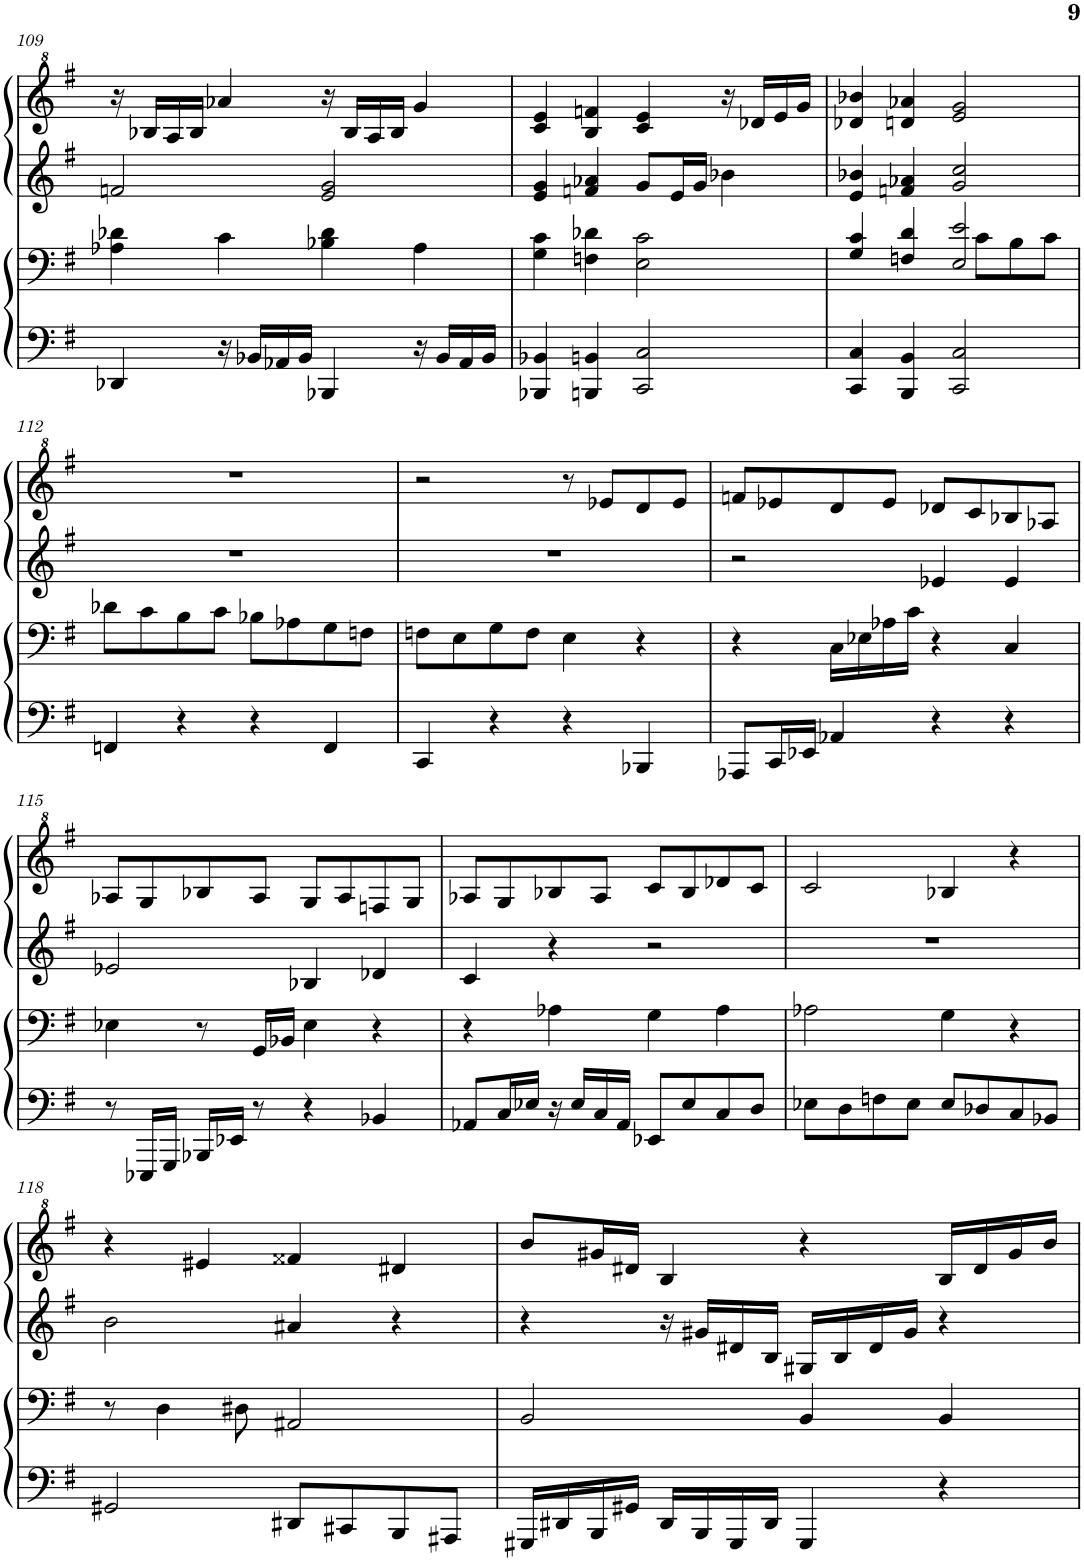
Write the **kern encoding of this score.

**kern	**kern	**kern	**kern
*part2	*part2	*part1	*part1
*staff4	*staff3	*staff2	*staff1
*I"Piano	*	*I"Piano	*
*I'Pno	*	*I'Pno	*
!!LO:PB:g=z
*clefF4	*clefF4	*clefG2	*clefG^2
*k[f#]	*k[f#]	*k[f#]	*k[f#]
*M4/4	*M4/4	*M4/4	*M4/4
=109	=109	=109	=109
4DD-X/	4A-X\ 4d-X\	2fn/	16r
.	.	.	16b-X/LL
.	.	.	16a/
.	.	.	16b-/JJ
16r	4c\	.	4aa-X/
16BB-X/LL	.	.	.
16AA-X/	.	.	.
16BB-/JJ	.	.	.
4BBB-X/	4B-X\ 4d-\	2e/ 2g/	16r
.	.	.	16b-/LL
.	.	.	16a/
.	.	.	16b-/JJ
16r	4A-\	.	4gg/
16BB-/LL	.	.	.
16AA-/	.	.	.
16BB-/JJ	.	.	.
=110	=110	=110	=110
4BBB-X/ 4BB-X/	4G\ 4c\	4e/ 4g/	4cc/ 4ee/
4BBBn/ 4BBn/	4Fn\ 4d-X\	4fn/ 4a-X/	4b/ 4ffn/
2CC/ 2C/	2E\ 2c\	8g/L	4cc/ 4ee/
.	.	16e/L	.
.	.	16g/JJ	.
.	.	4b-X\	16r
.	.	.	16dd-X/LL
.	.	.	16ee/
.	.	.	16gg/JJ
=111	=111	=111	=111
*	*^	*	*
4CC/ 4C/	4G/ 4c/	8ryy	4e/ 4b-X/	4dd-X/ 4bb-X/
*	*v	*v	*	*
4BBB/ 4BB/	4Fn/ 4d/	4fn/ 4a-X/	4ddn/ 4aa-X/
2CC/ 2C/	2E/ 2e/	2g/ 2cc/	2ee/ 2gg/
*	*^	*	*
.	.	8c\L	.	.
.	.	8B\	.	.
.	.	8c\J	.	.
*	*v	*v	*	*
!!LO:LB:g=z
=112	=112	=112	=112
4FFn/	8d-X\L	1r	1r
.	8c\	.	.
4r	8B\	.	.
.	8c\J	.	.
4r	8B-X\L	.	.
.	8A-X\	.	.
4FF/	8G\	.	.
.	8Fn\J	.	.
=113	=113	=113	=113
4CC/	8Fn\L	1r	2r
.	8E\	.	.
4r	8G\	.	.
.	8F\J	.	.
4r	4E\	.	8r
.	.	.	8ee-X/L
4BBB-X/	4r	.	8dd/
.	.	.	8ee-/J
=114	=114	=114	=114
8AAA-X/L	4r	2r	8ffn/L
16CC/L	.	.	8ee-X/
16EE-X/JJ	.	.	.
4AA-X/	16C\LL	.	8dd/
.	16E-X\	.	.
.	16A-X\	.	8ee-/J
.	16c\JJ	.	.
4r	4r	4e-X/	8dd-X/L
.	.	.	8cc/
4r	4C/	4e-/	8b-X/
.	.	.	8a-X/J
!!LO:LB:g=z
=115	=115	=115	=115
8r	4E-X\	2e-X/	8a-X/L
16EEE-X/LL	.	.	8g/
16GGG/JJ	.	.	.
16BBB-X/LL	8r	.	8b-X/
16EE-X/JJ	.	.	.
8r	16GG/LL	.	8a-/J
.	16BB-X/JJ	.	.
4r	4E-\	4B-X/	8g/L
.	.	.	8a-/
4BB-X/	4r	4d-X/	8fn/
.	.	.	8g/J
=116	=116	=116	=116
8AA-X/L	4r	4c/	8a-X/L
16C/L	.	.	8g/
16E-X/JJ	.	.	.
16r	4A-X\	4r	8b-X/
16E-/LL	.	.	.
16C/	.	.	8a-/J
16AA-/JJ	.	.	.
8EE-X/L	4G\	2r	8cc/L
8E-/	.	.	8b-/
8C/	4A-\	.	8dd-X/
8D/J	.	.	8cc/J
=117	=117	=117	=117
8E-X\L	2A-X\	1r	2cc/
8D\	.	.	.
8Fn\	.	.	.
8E-\J	.	.	.
8E-/L	4G\	.	4b-X/
8D-X/	.	.	.
8C/	4r	.	4r
8BB-X/J	.	.	.
!!LO:LB:g=z
=118	=118	=118	=118
2GG#X/	8r	2b\	4r
.	4D\	.	.
.	.	.	4ee#X/
.	8D#X\	.	.
8DD#X/L	2AA#X/	4a#X/	4ff##X/
8CC#X/	.	.	.
8BBB/	.	4r	4dd#X/
8AAA#X/J	.	.	.
=119	=119	=119	=119
16GGG#X/LL	2BB/	4r	8bb/L
16DD#X/	.	.	.
16BBB/	.	.	16gg#X/L
16GG#X/JJ	.	.	16dd#X/JJ
16DD#/LL	.	16r	4b/
16BBB/	.	16g#X/LL	.
16GGG#/	.	16d#X/	.
16DD#/JJ	.	16B/JJ	.
4GGG#/	4BB/	16G#X/LL	4r
.	.	16B/	.
.	.	16d#/	.
.	.	16g#/JJ	.
4r	4BB/	4r	16b/LL
.	.	.	16dd#/
.	.	.	16gg#/
.	.	.	16bb/JJ
=	=	=	=
*-	*-	*-	*-
